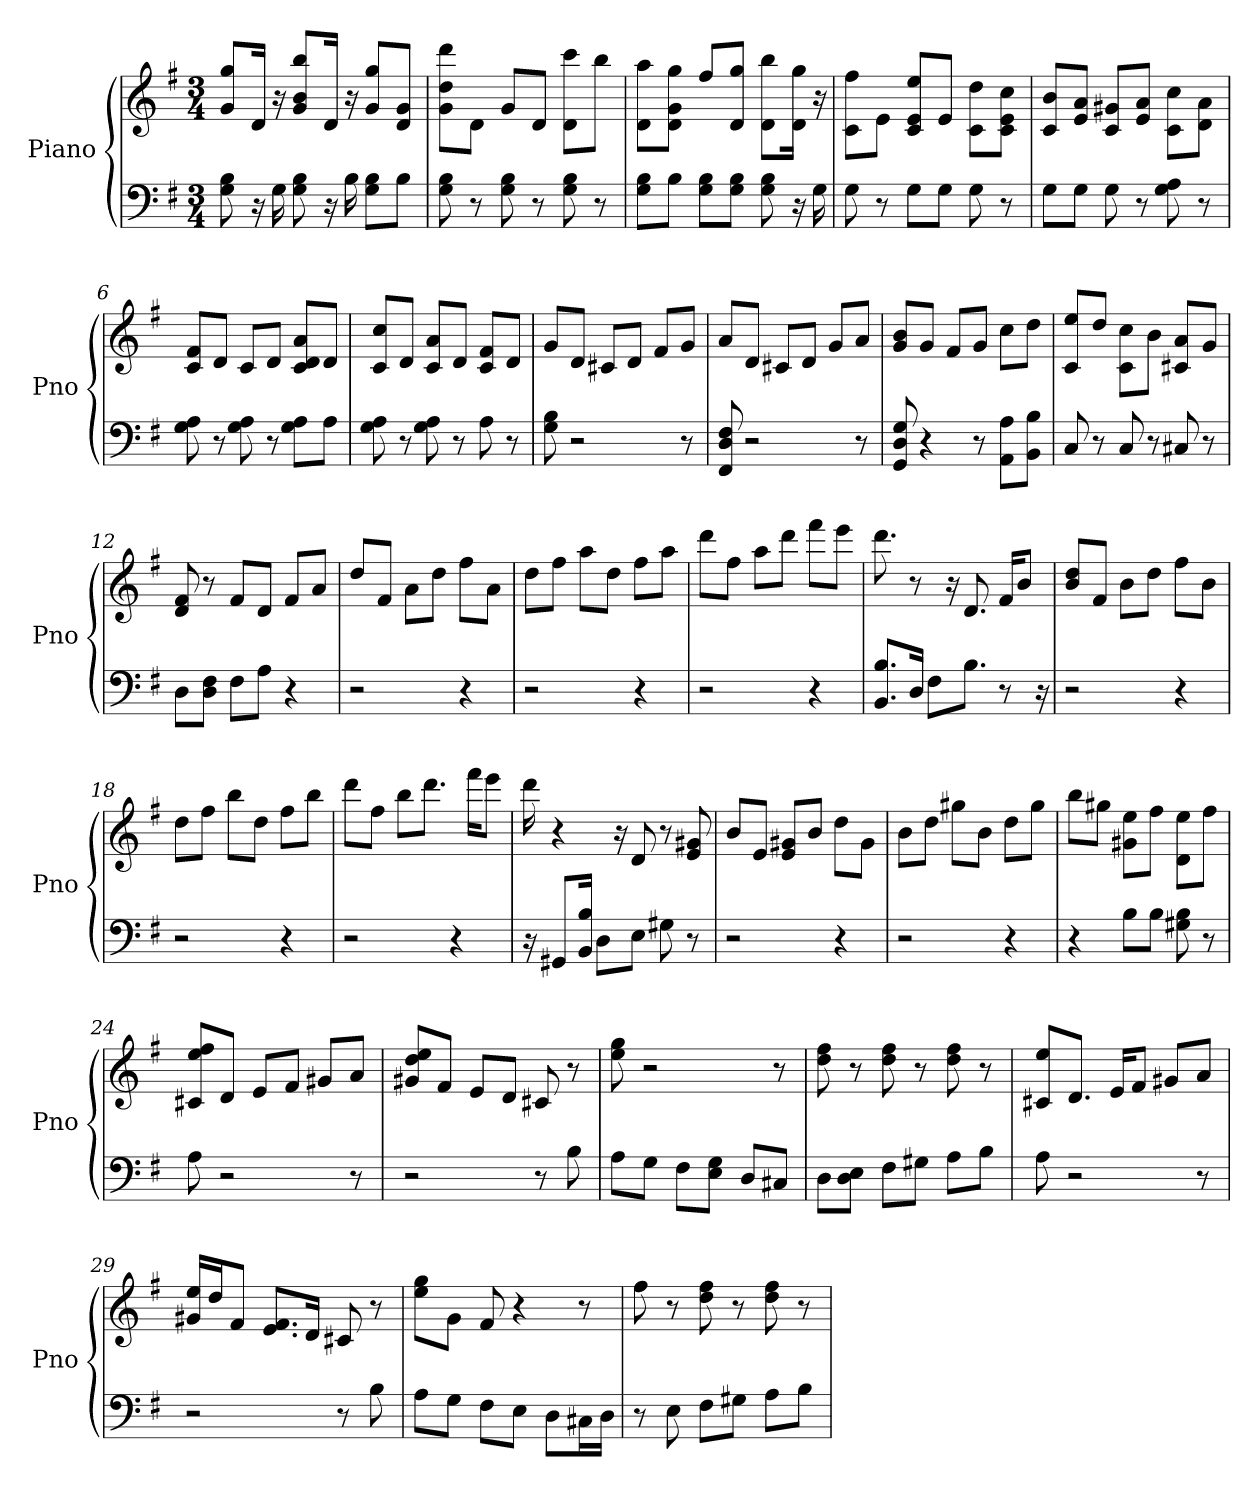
**kern	**kern
*part1	*part1
*staff2	*staff1
*I"Piano	*
*I'Pno	*
*clefF4	*clefG2
*k[f#]	*k[f#]
*G:	*G:
*M3/4	*M3/4
*MM207	*MM207
=1	=1
8B 8G	8g/ 8gg/L
16r	16d/Jk
16G	16r
8B 8G	8g/ 8bb/ 8b/L
16r	16d/Jk
16B	16r
8B\ 8G\L	8g/ 8gg/L
8B\J	8d/ 8g/J
=2	=2
8B 8G	8ddd\ 8dd\ 8g\L
8r	8d\J
8B 8G	8g/L
8r	8d/J
8B 8G	8d\ 8ccc\L
8r	8bb\J
=3	=3
8G\ 8B\L	8aa\ 8d\L
8B\J	8d\ 8g\ 8gg\J
8G\ 8B\L	8ff#/L
8G\ 8B\J	8gg/ 8d/J
8G 8B	8bb\ 8d\L
16r	16gg\ 16d\Jk
16G	16r
=4	=4
8G	8ff#\ 8c\L
8r	8e\J
8G\L	8e/ 8c/ 8ee/L
8G\J	8e/J
8G	8dd\ 8c\L
8r	8e\ 8c\ 8cc\J
=5	=5
8G\L	8b/ 8c/L
8G\J	8e/ 8a/J
8G	8c/ 8g#/L
8r	8a/ 8e/J
8A 8G	8cc\ 8c\L
8r	8d\ 8a\J
=6	=6
8A 8G	8c/ 8f#/L
8r	8d/J
8G 8A	8c/L
8r	8d/J
8A\ 8G\L	8c/ 8a/ 8d/L
8A\J	8d/J
=7	=7
8A 8G	8c/ 8cc/L
8r	8d/J
8A 8G	8c/ 8a/L
8r	8d/J
8A	8c/ 8f#/L
8r	8d/J
=8	=8
8B 8G	8g/L
2r	8d/J
.	8c#/L
.	8d/J
.	8f#/L
8r	8g/J
=9	=9
8FF# 8D 8F#	8a/L
2r	8d/J
.	8c#/L
.	8d/J
.	8g/L
8r	8a/J
=10	=10
8G 8D 8GG	8g/ 8b/L
4r	8g/J
.	8f#/L
8r	8g/J
8A\ 8AA\L	8cc\L
8B\ 8BB\J	8dd\J
=11	=11
8C	8c/ 8ee/L
8r	8dd/J
8C	8cc\ 8c\L
8r	8b\J
8C#	8a/ 8c#/L
8r	8g/J
=12	=12
8D\L	8d 8f#
8F#\ 8D\J	8r
8F#\L	8f#/L
8A\J	8d/J
4r	8f#/L
.	8a/J
=13	=13
2r	8dd/L
.	8f#/J
.	8a\L
.	8dd\J
4r	8ff#\L
.	8a\J
=14	=14
2r	8dd\L
.	8ff#\J
.	8aa\L
.	8dd\J
4r	8ff#\L
.	8aa\J
=15	=15
2r	8ddd\L
.	8ff#\J
.	8aa\L
.	8ddd\J
4r	8fff#\L
.	8eee\J
=16	=16
8.BB/ 8.B/L	8.ddd
16D/Jk	8r
8F#\L	.
.	16r
8.B\J	8.d
8r	16f#/KL
.	8b/J
16r	.
=17	=17
2r	8b/ 8dd/L
.	8f#/J
.	8b\L
.	8dd\J
4r	8ff#\L
.	8b\J
=18	=18
2r	8dd\L
.	8ff#\J
.	8bb\L
.	8dd\J
4r	8ff#\L
.	8bb\J
=19	=19
2r	8ddd\L
.	8ff#\J
.	8bb\L
.	8.ddd\J
4r	.
.	16fff#\KL
.	8eee\J
=20	=20
16r	16ddd
8GG#/L	4r
16B/ 16BB/Jk	.
8D\L	.
.	16r
8E\J	8d
8G#	8r
8r	8g# 8e
=21	=21
2r	8b/L
.	8e/J
.	8g#/ 8e/L
.	8b/J
4r	8dd\L
.	8g#\J
=22	=22
2r	8b\L
.	8dd\J
.	8gg#\L
.	8b\J
4r	8dd\L
.	8gg#\J
=23	=23
4r	8bb\L
.	8gg#\J
8B\L	8g#\ 8ee\L
8B\J	8ff#\J
8B 8G#	8ee\ 8d\L
8r	8ff#\J
=24	=24
8A	8ff#/ 8ee/ 8c#/L
2r	8d/J
.	8e/L
.	8f#/J
.	8g#/L
8r	8a/J
=25	=25
2r	8dd/ 8g#/ 8ee/L
.	8f#/J
.	8e/L
.	8d/J
8r	8c#
8B	8r
=26	=26
8A\L	8gg 8ee
8G\J	2r
8F#\L	.
8G\ 8E\J	.
8D/L	.
8C#/J	8r
=27	=27
8D\L	8ff# 8dd
8D\ 8E\J	8r
8F#\L	8ff# 8dd
8G#\J	8r
8A\L	8ff# 8dd
8B\J	8r
=28	=28
8A	8ee/ 8c#/L
2r	8.d/J
.	16e/KL
.	8f#/J
.	8g#/L
8r	8a/J
=29	=29
2r	16g#/ 16ee/LL
.	16dd/J
.	8f#/J
.	8.f#/ 8.e/L
.	16d/Jk
8r	8c#
8B	8r
=30	=30
8A\L	8gg\ 8ee\L
8G\J	8g\J
8F#\L	8f#
8E\J	4r
8D\L	.
16C#\L	8r
16D\JJ	.
=31	=31
8r	8ff#
8E	8r
8F#\L	8ff# 8dd
8G#\J	8r
8A\L	8dd 8ff#
8B\J	8r
=	=
*-	*-
